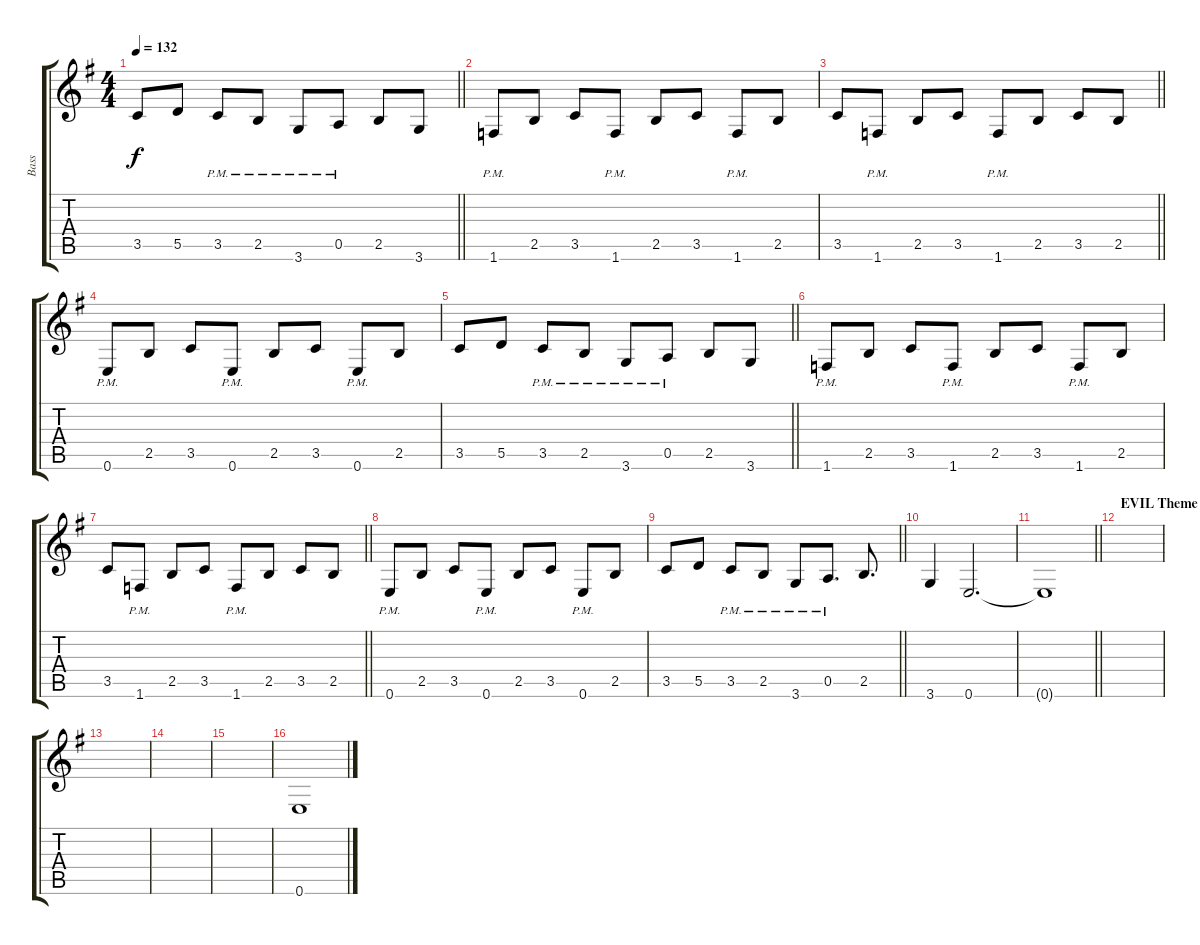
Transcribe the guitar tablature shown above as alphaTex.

\track ("Bass" "Bass") {instrument electricbassfinger}
\staff {score tabs}
\tuning (E4 B3 G3 D3 A2 E2) {hide}
\ts (4 4)
\tempo 132
\clef g2
\barLineRight lightlight
\ks g
3.5.8{dy f} 5.5.8 3.5{pm}.8 2.5{pm}.8 3.6{pm}.8 0.5{pm}.8 2.5.8 3.6.8 |
1.6{pm}.8 2.5.8 3.5.8 1.6{pm}.8 2.5.8 3.5.8 1.6{pm}.8 2.5.8 |
\barLineRight lightlight
3.5.8 1.6{pm}.8 2.5.8 3.5.8 1.6{pm}.8 2.5.8 3.5.8 2.5.8 |
0.6{pm}.8 2.5.8 3.5.8 0.6{pm}.8 2.5.8 3.5.8 0.6{pm}.8 2.5.8 |
\barLineRight lightlight
3.5.8 5.5.8 3.5{pm}.8 2.5{pm}.8 3.6{pm}.8 0.5{pm}.8 2.5.8 3.6.8 |
1.6{pm}.8 2.5.8 3.5.8 1.6{pm}.8 2.5.8 3.5.8 1.6{pm}.8 2.5.8 |
\barLineRight lightlight
3.5.8 1.6{pm}.8 2.5.8 3.5.8 1.6{pm}.8 2.5.8 3.5.8 2.5.8 |
0.6{pm}.8 2.5.8 3.5.8 0.6{pm}.8 2.5.8 3.5.8 0.6{pm}.8 2.5.8 |
\barLineRight lightlight
3.5.8 5.5.8 3.5{pm}.8 2.5{pm}.8 3.6{pm}.8 0.5{pm}.8{d} 2.5.8{d} |
3.6.4 0.6.2{d} |
\barLineRight lightlight
0.6{t}.1 |
\section ("" "EVIL Theme 3: Riff 1")
|
|
|
|
0.6.1
